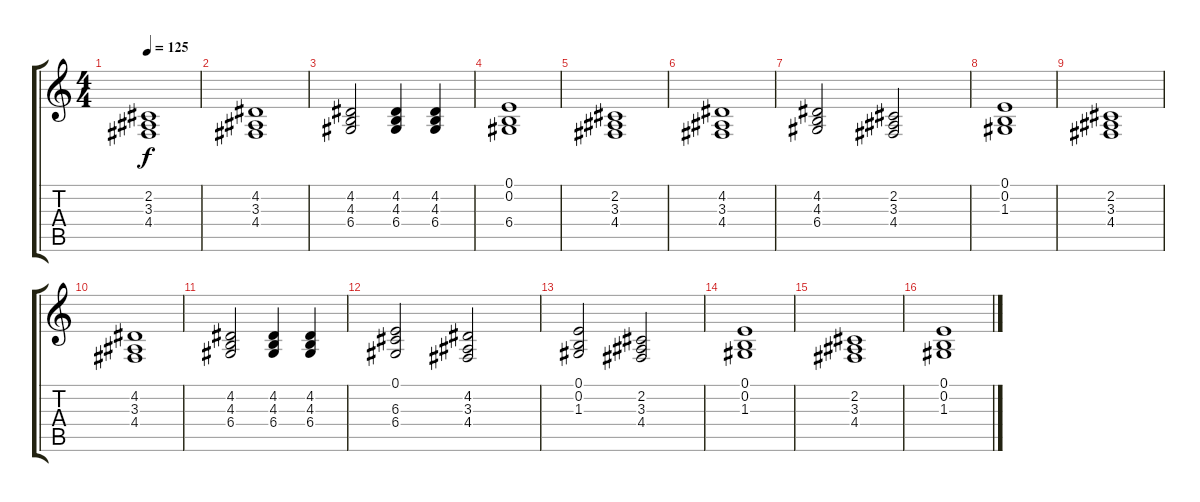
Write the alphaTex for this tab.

\track "" {instrument brightacousticpiano}
\staff {score tabs}
\tuning (E4 B3 G3 D3 A2 E2) {hide}
\ts (4 4)
\tempo 125
\clef g2
\ks c
(2.2 3.3 4.4).1{dy f} |
(4.2 3.3 4.4).1 |
(4.2 4.3 6.4).2 (4.2 4.3 6.4).4 (4.2 4.3 6.4).4 |
(0.1 0.2 6.4).1 |
(2.2 3.3 4.4).1 |
(4.2 3.3 4.4).1 |
(4.2 4.3 6.4).2 (2.2 3.3 4.4).2 |
(0.1 0.2 1.3).1 |
(2.2 3.3 4.4).1 |
(4.2 3.3 4.4).1 |
(4.2 4.3 6.4).2 (4.2 4.3 6.4).4 (4.2 4.3 6.4).4 |
(0.1 6.3 6.4).2 (4.2 3.3 4.4).2 |
(0.1 0.2 1.3).2 (2.2 3.3 4.4).2 |
(0.1 0.2 1.3).1 |
(2.2 3.3 4.4).1 |
(0.1 0.2 1.3).1
